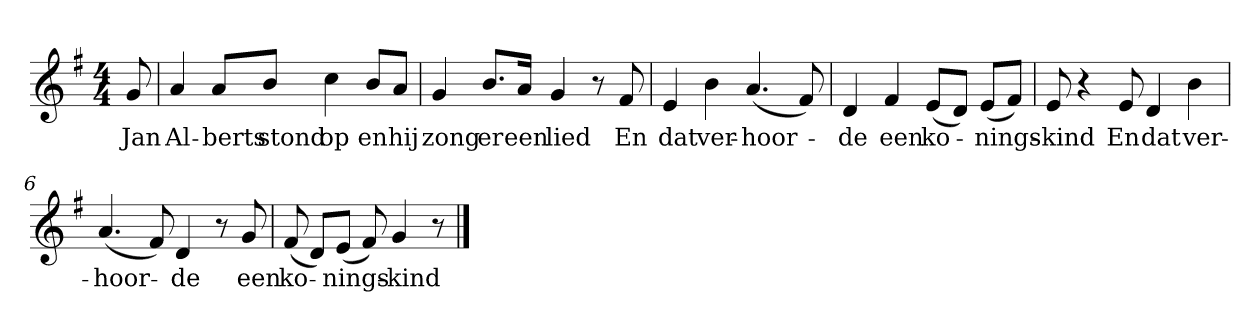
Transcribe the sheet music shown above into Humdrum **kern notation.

**kern	**text
*part1	*part1
*staff1	*staff1
*clefG2	*
*k[f#]	*
*G:	*
*M4/4	*
*MM120	*
=	=
8g	Jan
=1	=1
4a	Al-
8a/L	-berts
8b/J	stond
4cc	op
8b/L	en
8a/J	hij
=2	=2
4g	zong
8.b/L	er
16a/Jk	een
4g	lied
8r	.
8f#	En
=3	=3
4e	dat
4b	ver-
(4.a	-hoor-
8f#)	.
=4	=4
4d	-de
4f#	een
(8e/L	ko-
8d/J)	.
(8e/L	-nings-
8f#/J)	.
=5	=5
8e	-kind
4r	.
8e	En
4d	dat
4b	ver-
=6	=6
(4.a	-hoor-
8f#)	.
4d	-de
8r	.
8g	een
=7	=7
(8f#	ko-
8d/L)	.
(8e/J	-nings-
8f#)	.
4g	-kind
8r	.
==	==
*-	*-
